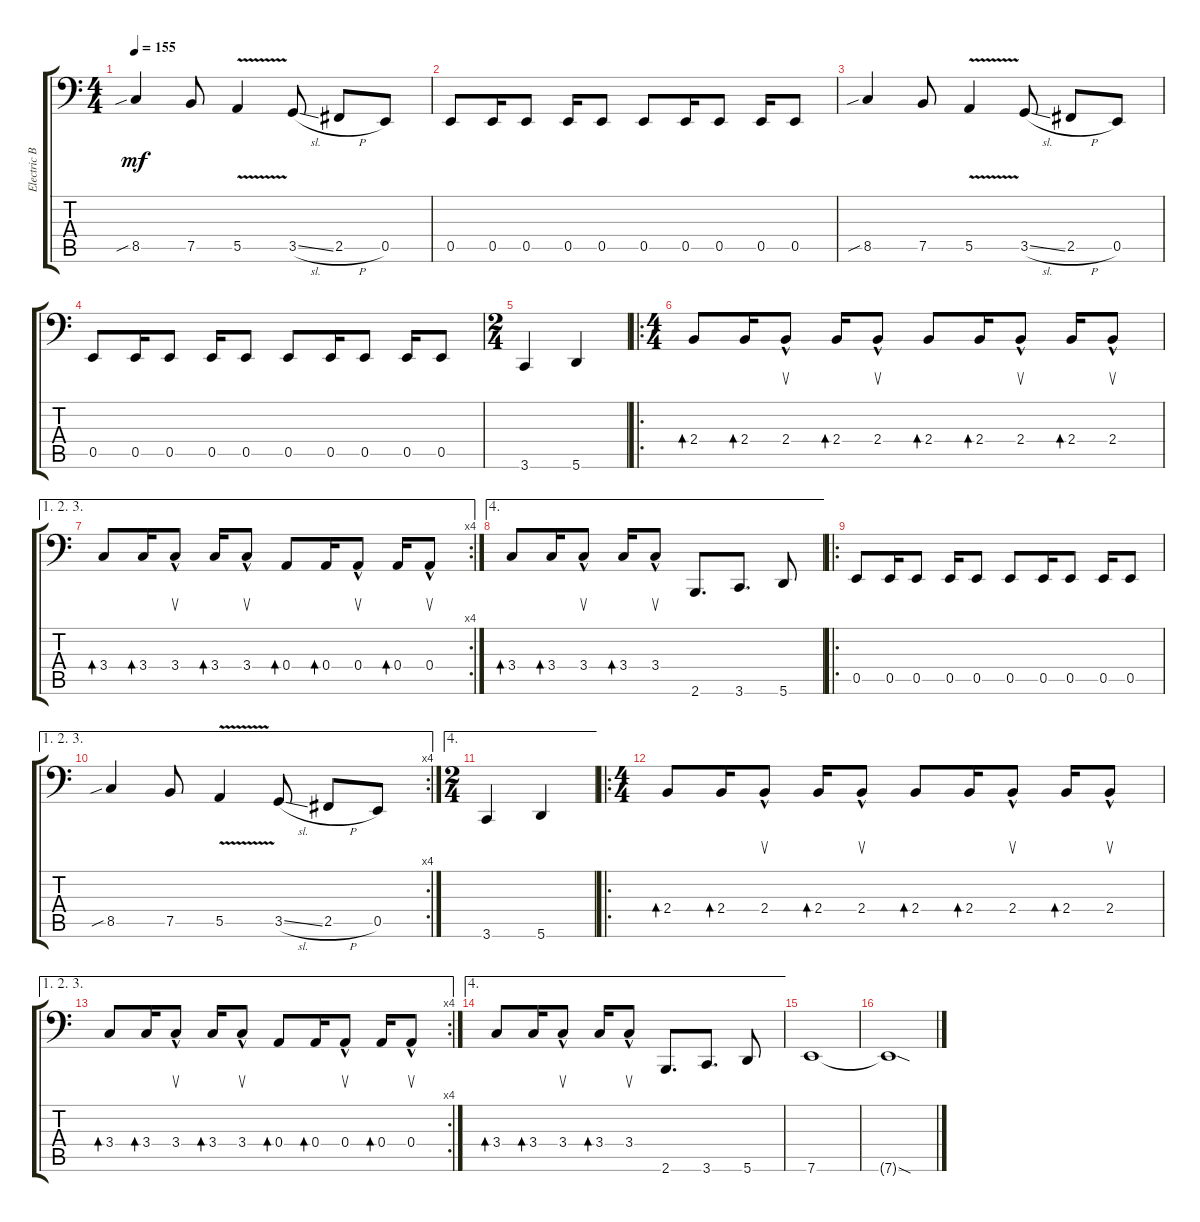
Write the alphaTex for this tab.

\track ("Electric Bass" "Electric B") {instrument electricbasspick}
\staff {score tabs}
\tuning (C3 G2 D2 A1 E1 A0) {hide}
\ts (4 4)
\tempo 155
\clef f4
\ks c
8.5{sib}.4{dy mf} 7.5.8 5.5{v}.4 3.5{sl}.8 2.5{h}.8 0.5.8 |
0.5.8 0.5.16 0.5.8 0.5.16 0.5.8 0.5.8 0.5.16 0.5.8 0.5.16 0.5.8 |
8.5{sib}.4 7.5.8 5.5{v}.4 3.5{sl}.8 2.5{h}.8 0.5.8 |
0.5.8 0.5.16 0.5.8 0.5.16 0.5.8 0.5.8 0.5.16 0.5.8 0.5.16 0.5.8 |
\ts (2 4)
3.6.4 5.6.4 |
\ro
\ts (4 4)
2.4.8{bd 240} 2.4.16{bd 120} 2.4{hac}.8{su} 2.4.16{bd 120} 2.4{hac}.8{su} 2.4.8{bd 240} 2.4.16{bd 120} 2.4{hac}.8{su} 2.4.16{bd 120} 2.4{hac}.8{su} |
\ae (1 2 3)
\rc 4
3.4.8{bd 240} 3.4.16{bd 120} 3.4{hac}.8{su} 3.4.16{bd 120} 3.4{hac}.8{su} 0.4.8{bd 240} 0.4.16{bd 120} 0.4{hac}.8{su} 0.4.16{bd 120} 0.4{hac}.8{su} |
\ae 4
3.4.8{bd 240} 3.4.16{bd 120} 3.4{hac}.8{su} 3.4.16{bd 120} 3.4{hac}.8{su} 2.6.8{d} 3.6.8{d} 5.6.8 |
\ro
0.5.8 0.5.16 0.5.8 0.5.16 0.5.8 0.5.8 0.5.16 0.5.8 0.5.16 0.5.8 |
\ae (1 2 3)
\rc 4
8.5{sib}.4 7.5.8 5.5{v}.4 3.5{sl}.8 2.5{h}.8 0.5.8 |
\ae 4
\ts (2 4)
3.6.4 5.6.4 |
\ro
\ts (4 4)
2.4.8{bd 240} 2.4.16{bd 120} 2.4{hac}.8{su} 2.4.16{bd 120} 2.4{hac}.8{su} 2.4.8{bd 240} 2.4.16{bd 120} 2.4{hac}.8{su} 2.4.16{bd 120} 2.4{hac}.8{su} |
\ae (1 2 3)
\rc 4
3.4.8{bd 240} 3.4.16{bd 120} 3.4{hac}.8{su} 3.4.16{bd 120} 3.4{hac}.8{su} 0.4.8{bd 240} 0.4.16{bd 120} 0.4{hac}.8{su} 0.4.16{bd 120} 0.4{hac}.8{su} |
\ae 4
3.4.8{bd 240} 3.4.16{bd 120} 3.4{hac}.8{su} 3.4.16{bd 120} 3.4{hac}.8{su} 2.6.8{d} 3.6.8{d} 5.6.8 |
7.6.1 |
7.6{sod t}.1
